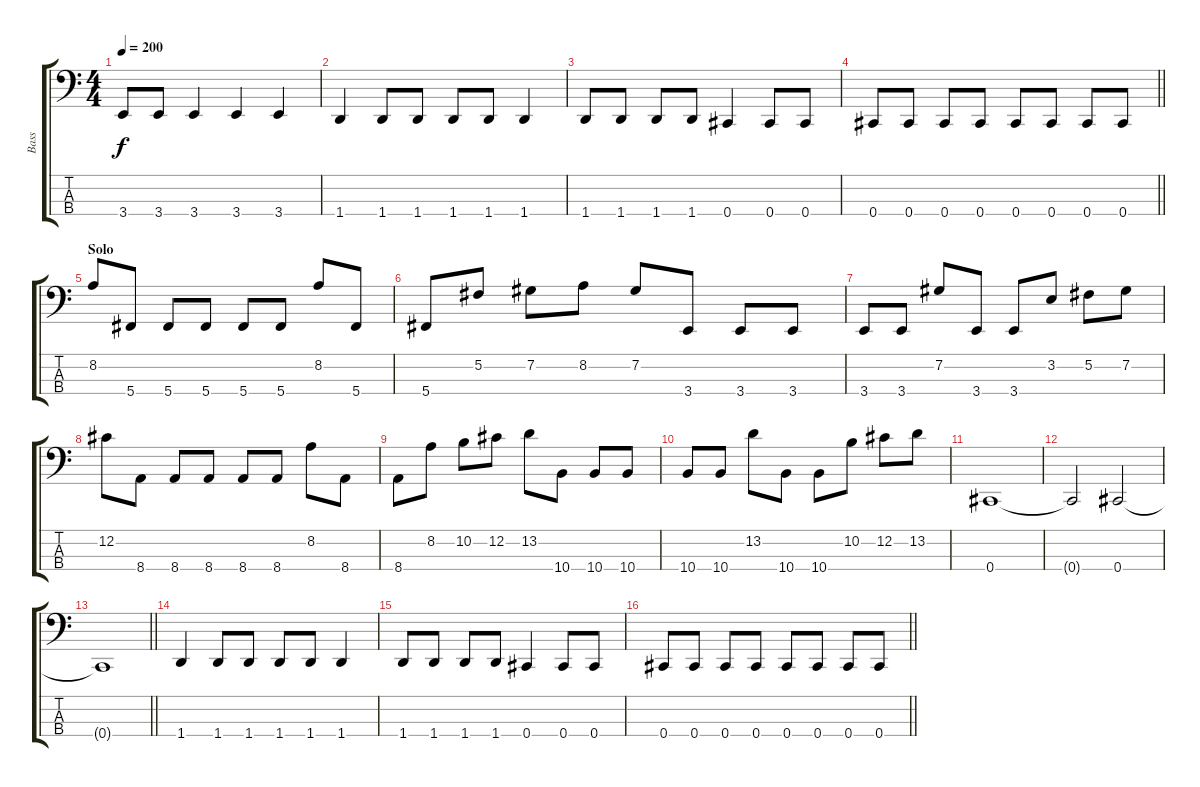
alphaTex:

\track ("Bass" "Bass") {instrument electricbassfinger}
\staff {score tabs}
\tuning (Gb2 Db2 Ab1 Db1) {hide}
\ts (4 4)
\tempo 200
\clef f4
\ks c
3.4.8{dy f} 3.4.8 3.4.4 3.4.4 3.4.4 |
1.4.4 1.4.8 1.4.8 1.4.8 1.4.8 1.4.4 |
1.4.8 1.4.8 1.4.8 1.4.8 0.4.4 0.4.8 0.4.8 |
\barLineRight lightlight
0.4.8 0.4.8 0.4.8 0.4.8 0.4.8 0.4.8 0.4.8 0.4.8 |
\section ("" "Solo")
8.2.8 5.4.8 5.4.8 5.4.8 5.4.8 5.4.8 8.2.8 5.4.8 |
5.4.8 5.2.8 7.2.8 8.2.8 7.2.8 3.4.8 3.4.8 3.4.8 |
3.4.8 3.4.8 7.2.8 3.4.8 3.4.8 3.2.8 5.2.8 7.2.8 |
12.2.8 8.4.8 8.4.8 8.4.8 8.4.8 8.4.8 8.2.8 8.4.8 |
8.4.8 8.2.8 10.2.8 12.2.8 13.2.8 10.4.8 10.4.8 10.4.8 |
10.4.8 10.4.8 13.2.8 10.4.8 10.4.8 10.2.8 12.2.8 13.2.8 |
0.4.1 |
0.4{t}.2 0.4.2 |
\barLineRight lightlight
0.4{t}.1 |
1.4.4 1.4.8 1.4.8 1.4.8 1.4.8 1.4.4 |
1.4.8 1.4.8 1.4.8 1.4.8 0.4.4 0.4.8 0.4.8 |
\barLineRight lightlight
0.4.8 0.4.8 0.4.8 0.4.8 0.4.8 0.4.8 0.4.8 0.4.8
